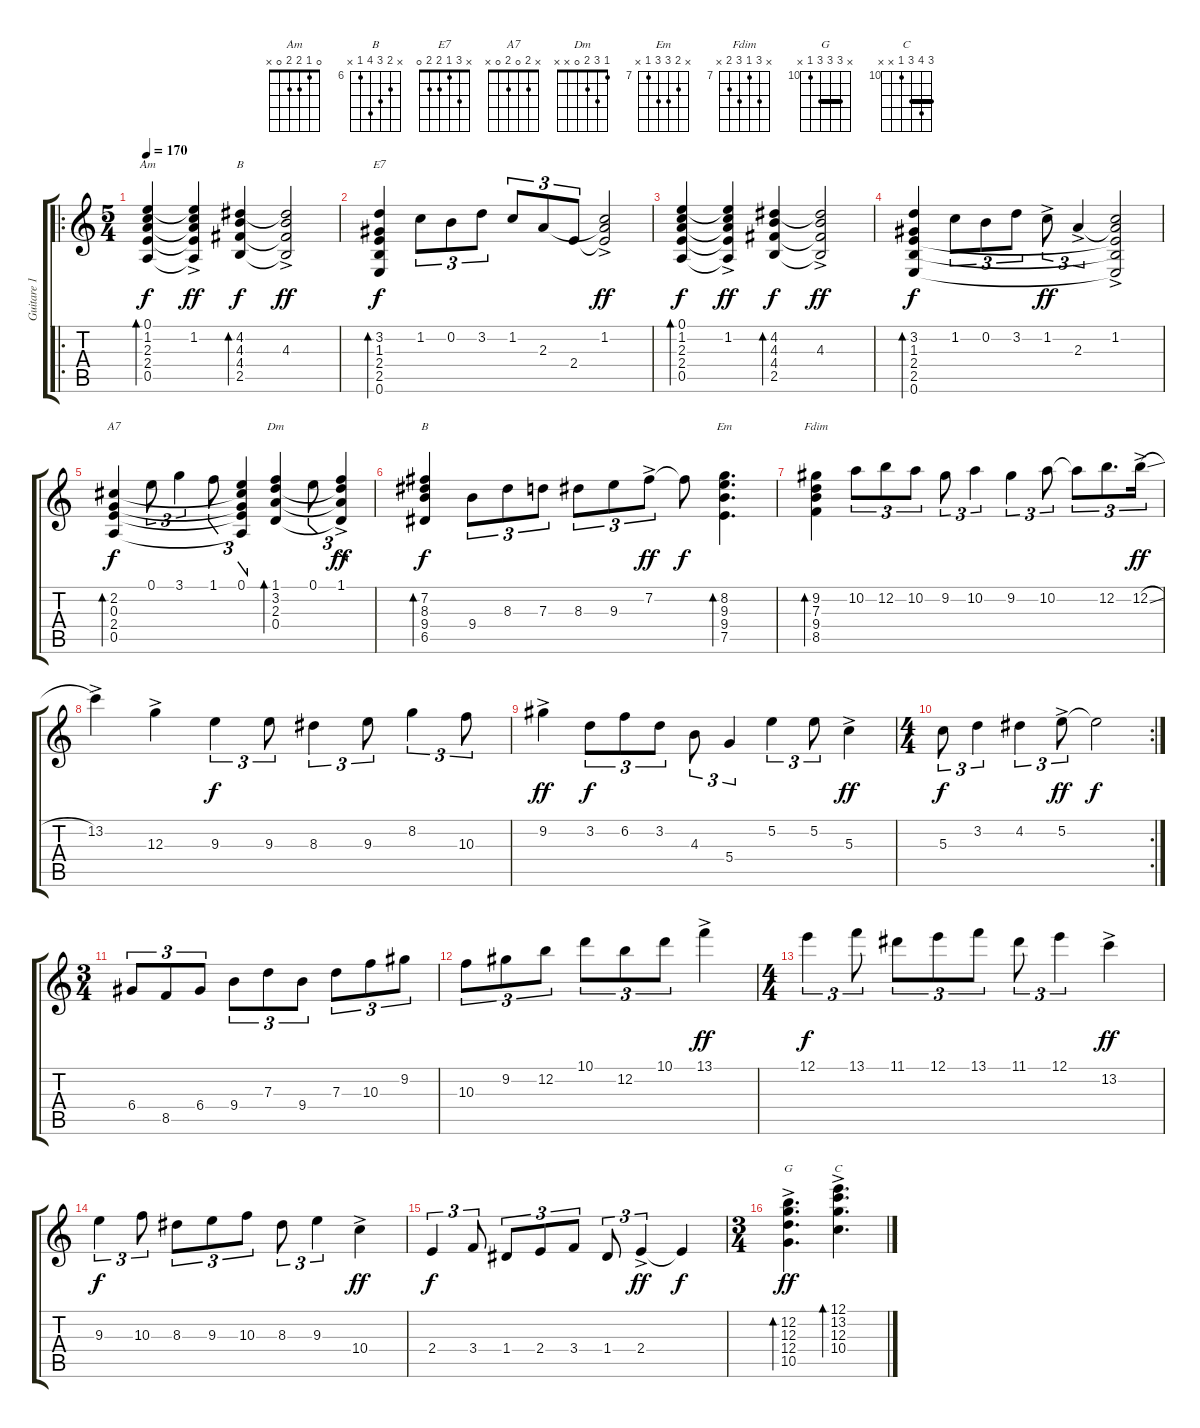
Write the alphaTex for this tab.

\track ("Guitare 1" "Guitare 1") {instrument acousticguitarnylon}
\staff {score tabs}
\tuning (E4 B3 G3 D3 A2 E2) {hide}
\chord ("Am" 0 1 2 2 0 x)
\chord ("B" x 4 4 4 2 x) {barre 4}
\chord ("E7" x 3 1 2 2 0)
\chord ("A7" x 2 0 2 0 x)
\chord ("Dm" 1 3 2 0 x x)
\chord ("B" x 7 8 9 6 x) {firstfret 6}
\chord ("Em" x 8 9 9 7 x) {firstfret 7}
\chord ("Fdim" x 9 7 9 8 x) {firstfret 7}
\chord ("G" x 12 12 12 10 x) {firstfret 10 barre 12}
\chord ("C" 12 13 12 10 x x) {firstfret 10 barre 12}
\ro
\ts (5 4)
\tempo 170
\clef g2
\ks c
(0.1 1.2 2.3 2.4 0.5).4{bd 480 ch "Am" dy f volume 14} (0.1{t} 1.2{ac} 2.3{t} 2.4{t} 0.5{t}).4{dy ff} (4.2 4.3 4.4 2.5).4{bd 480 ch "B" dy f} (4.2{t} 4.3{ac} 4.4{t} 2.5{t}).2{dy ff} |
(3.2 1.3 2.4 2.5 0.6).4{bd 480 ch "E7" dy f} 1.2.8{tu (3 2)} 0.2.8{tu (3 2)} 3.2.8{tu (3 2)} 1.2.8{tu (3 2)} 2.3.8{tu (3 2)} 2.4.8{tu (3 2)} (1.2{ac} 2.3{t} 2.4{t}).2{dy ff} |
(0.1 1.2 2.3 2.4 0.5).4{bd 480 dy f} (0.1{t} 1.2{ac} 2.3{t} 2.4{t} 0.5{t}).4{dy ff} (4.2 4.3 4.4 2.5).4{bd 480 dy f} (4.2{t} 4.3{ac} 4.4{t} 2.5{t}).2{dy ff} |
(3.2 1.3 2.4 2.5 0.6).4{bd 480 dy f} 1.2.8{tu (3 2)} 0.2.8{tu (3 2)} 3.2.8{tu (3 2)} 1.2{ac}.8{tu (3 2) dy ff} 2.3{ac}.4{tu (3 2)} (1.2{ac} 2.3{t} 2.4{t} 2.5{t} 0.6{t}).2 |
(2.2 0.3 2.4 0.5).4{bd 480 ch "A7" dy f} 0.1.8{tu (3 2)} 3.1.4{tu (3 2)} 1.1.8{tu (3 2)} (0.1 2.2{t} 0.3{t} 2.4{t} 0.5{t}).4{tu (3 2)} (1.1 3.2 2.3 0.4).4{bd 480 ch "Dm"} 0.1.8{tu (3 2)} (1.1{ac} 3.2{t} 2.3{t} 0.4{t}).4{tu (3 2) dy ff} |
(7.2 8.3 9.4 6.5).4{bd 480 ch "B" dy f} 9.4.8{tu (3 2)} 8.3.8{tu (3 2)} 7.3.8{tu (3 2)} 8.3.8{tu (3 2)} 9.3.8{tu (3 2)} 7.2{ac}.8{tu (3 2) dy ff} 7.2{t}.8{dy f} (8.2 9.3 9.4 7.5).4{d bd 480 ch "Em"} |
(9.2 7.3 9.4 8.5).4{bd 480 ch "Fdim"} 10.2.8{tu (3 2)} 12.2.8{tu (3 2)} 10.2.8{tu (3 2)} 9.2.8{tu (3 2)} 10.2.4{tu (3 2)} 9.2.4{tu (3 2)} 10.2.8{tu (3 2)} 10.2{t}.8{tu (3 2)} 12.2.8{d tu (3 2)} 12.2{sl ac}.16{tu (3 2) dy ff} |
13.2{ac}.4 12.3{ac}.4 9.3.4{tu (3 2) dy f} 9.3.8{tu (3 2)} 8.3.4{tu (3 2)} 9.3.8{tu (3 2)} 8.2.4{tu (3 2)} 10.3.8{tu (3 2)} |
9.2{ac}.4{dy ff} 3.2.8{tu (3 2) dy f} 6.2.8{tu (3 2)} 3.2.8{tu (3 2)} 4.3.8{tu (3 2)} 5.4.4{tu (3 2)} 5.2.4{tu (3 2)} 5.2.8{tu (3 2)} 5.3{ac}.4{dy ff} |
\rc 2
\ts (4 4)
5.3.8{tu (3 2) dy f} 3.2.4{tu (3 2)} 4.2.4{tu (3 2)} 5.2{ac}.8{tu (3 2) dy ff} 5.2{t}.2{dy f} |
\ts (3 4)
6.4.8{tu (3 2)} 8.5.8{tu (3 2)} 6.4.8{tu (3 2)} 9.4.8{tu (3 2)} 7.3.8{tu (3 2)} 9.4.8{tu (3 2)} 7.3.8{tu (3 2)} 10.3.8{tu (3 2)} 9.2.8{tu (3 2)} |
10.3.8{tu (3 2)} 9.2.8{tu (3 2)} 12.2.8{tu (3 2)} 10.1.8{tu (3 2)} 12.2.8{tu (3 2)} 10.1.8{tu (3 2)} 13.1{ac}.4{dy ff} |
\ts (4 4)
12.1.4{tu (3 2) dy f} 13.1.8{tu (3 2)} 11.1.8{tu (3 2)} 12.1.8{tu (3 2)} 13.1.8{tu (3 2)} 11.1.8{tu (3 2)} 12.1.4{tu (3 2)} 13.2{ac}.4{dy ff} |
9.3.4{tu (3 2) dy f} 10.3.8{tu (3 2)} 8.3.8{tu (3 2)} 9.3.8{tu (3 2)} 10.3.8{tu (3 2)} 8.3.8{tu (3 2)} 9.3.4{tu (3 2)} 10.4{ac}.4{dy ff} |
2.4.4{tu (3 2) dy f} 3.4.8{tu (3 2)} 1.4.8{tu (3 2)} 2.4.8{tu (3 2)} 3.4.8{tu (3 2)} 1.4.8{tu (3 2)} 2.4{ac}.4{tu (3 2) dy ff} 2.4{t}.4{dy f} |
\ts (3 4)
(12.2 12.3 12.4 10.5{ac}).4{d bd 60 ch "G" dy ff} (12.1 13.2 12.3 10.4{ac}).4{d bd 60 ch "C"}
